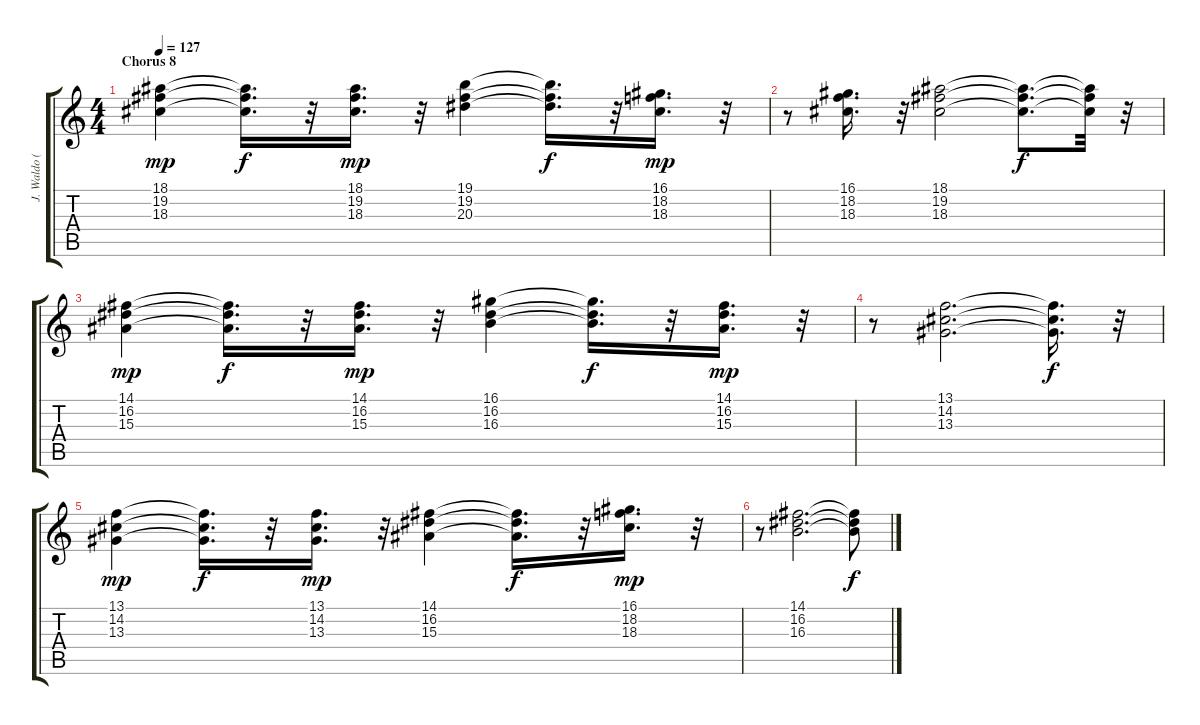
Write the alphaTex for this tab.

\track ("J. Waldo (Center)" "J. Waldo (") {instrument rockorgan}
\staff {score tabs}
\tuning (E4 B3 G3 D3 A2 E2) {hide}
\ts (4 4)
\section ("" "Chorus 8")
\tempo 127
\clef g2
\ks c
(18.1 19.2 18.3).4{dy mp} (18.1{t} 19.2{t} 18.3{t}).16{d dy f} r.32 (18.1 19.2 18.3).16{d dy mp} r.32 (19.1 19.2 20.3).4 (19.1{t} 19.2{t} 20.3{t}).16{d dy f} r.32 (16.1 18.2 18.3).16{d dy mp} r.32 |
r.8 (16.1 18.2 18.3).16{d} r.32 (18.1 19.2 18.3).2 (18.1{t} 19.2{t} 18.3{t}).8{d dy f} (18.1{t} 19.2{t} 18.3{t}).32 r.32 |
(14.1 16.2 15.3).4{dy mp} (14.1{t} 16.2{t} 15.3{t}).16{d dy f} r.32 (14.1 16.2 15.3).16{d dy mp} r.32 (16.1 16.2 16.3).4 (16.1{t} 16.2{t} 16.3{t}).16{d dy f} r.32 (14.1 16.2 15.3).16{d dy mp} r.32 |
r.8 (13.1 14.2 13.3).2{d} (13.1{t} 14.2{t} 13.3{t}).16{d dy f} r.32 |
(13.1 14.2 13.3).4{dy mp} (13.1{t} 14.2{t} 13.3{t}).16{d dy f} r.32 (13.1 14.2 13.3).16{d dy mp} r.32 (14.1 16.2 15.3).4 (14.1{t} 16.2{t} 15.3{t}).16{d dy f} r.32 (16.1 18.2 18.3).16{d dy mp} r.32 |
r.8 (14.1 16.2 16.3).2{d} (14.1{t} 16.2{t} 16.3{t}).8{dy f}
